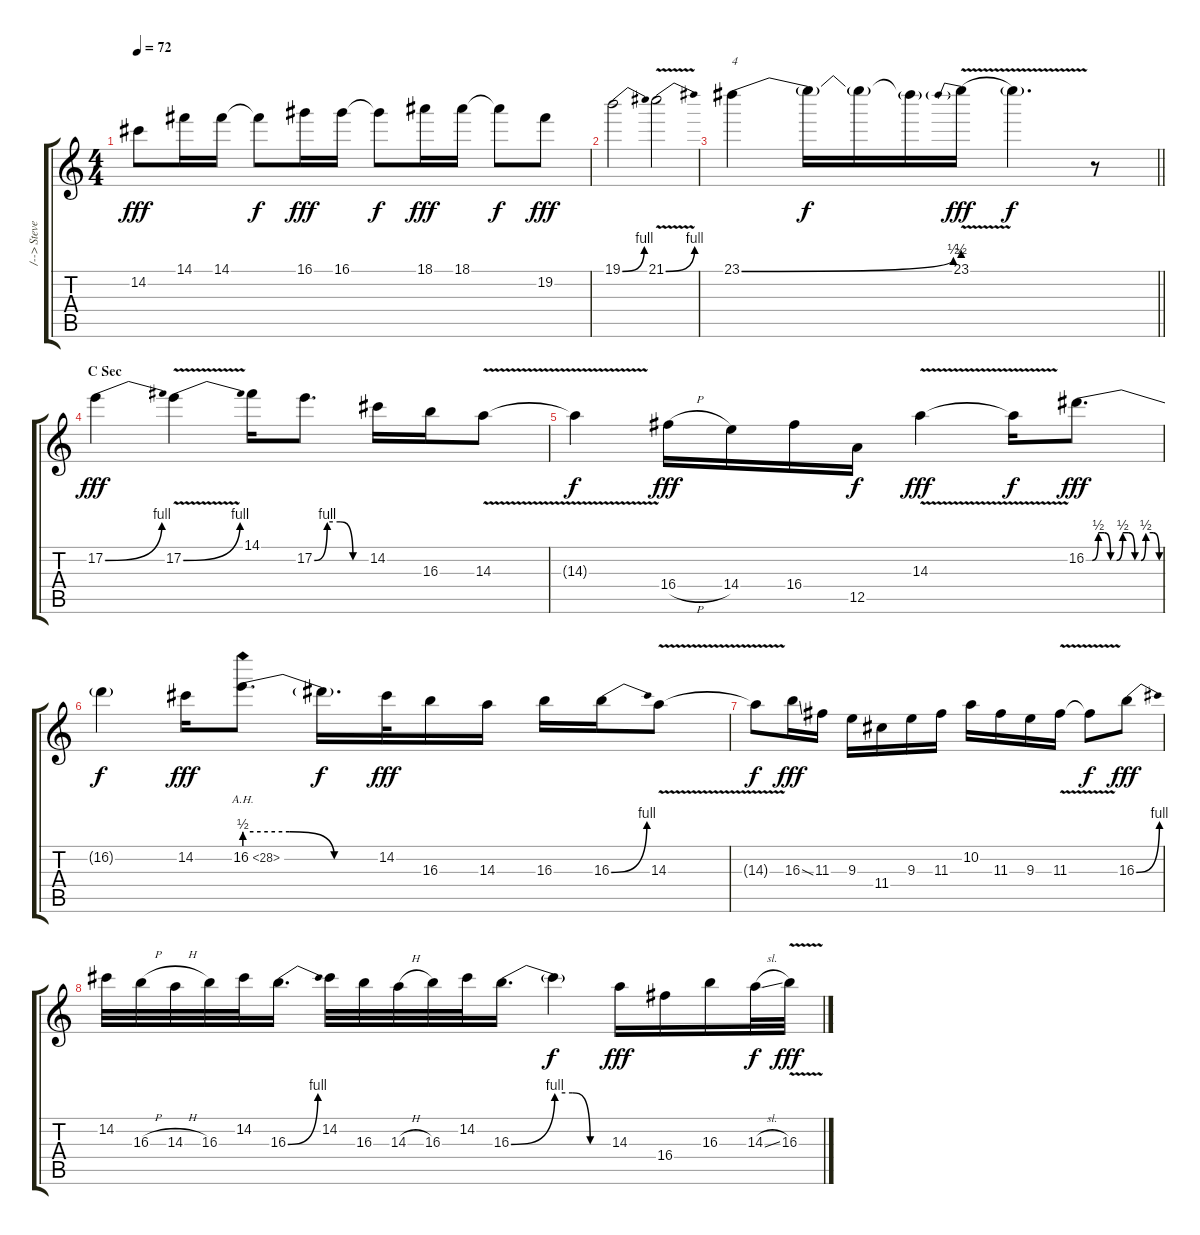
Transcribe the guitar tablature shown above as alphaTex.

\track ("/--> Steve Vai <---/" "/--> Steve") {instrument overdrivenguitar}
\staff {score tabs}
\tuning (E4 B3 G3 D3 A2 E2) {hide}
\ts (4 4)
\tempo 72
\clef g2
\ks c
14.2.8{dy fff} 14.1.16 14.1.16 14.1{t}.8{dy f} 16.1.16{dy fff} 16.1.16 16.1{t}.8{dy f} 18.1.16{dy fff} 18.1.16 18.1{t}.8{dy f} 19.2.8{dy fff} |
19.1{be (bend 0 0 60 4)}.2{txt ""} 21.1{be (bend 0 0 60 4) v}.2 |
\barLineRight lightlight
23.1{be (bend 0 0 60 2)}.4{txt "4"} 23.1{t}.16{dy f} 23.1{t}.16 23.1{t}.16 23.1{be (prebend 0 2 60 2) v}.16{dy fff} 23.1{t}.4{d dy f} r.8 |
\section ("" "C Sec")
17.2{be (bend 0 0 60 4)}.4{txt "" dy fff} 17.2{be (bend 0 0 60 4) v}.4 14.1.16 17.2{be (custom 0 0 15 4 30 4 45 0 60 0)}.8{d} 14.2.16 16.3.16 14.3{v}.8{txt ""} |
14.3{t}.4{dy f} 16.4{h}.16{dy fff} 14.4.16 16.4.16 12.5.16{dy f} 14.3{v}.4{dy fff} 14.3{t}.16{dy f} 16.2{be (custom 0 0 5 0 10 2 15 2 20 0 25 0 30 2 35 2 40 0 45 0 49 2 55 2 60 0)}.8{d dy fff} |
16.2{t}.4{txt "" dy f} 14.2.16{dy fff} 16.2{be (custom 0 2 20 2 40 0 60 0) ah 12}.8{d} 16.2{t}.16{d dy f} 14.2.32{dy fff} 16.3.16 14.3.16 16.3.16 16.3{be (bend 0 0 60 4)}.16 14.3{v}.8{txt ""} |
14.3{t}.8{dy f} 16.3{ss}.16{dy fff} 11.3.16 9.3.16 11.4.16 9.3.16 11.3.16 10.2.16 11.3.16 9.3.16 11.3{v}.16 11.3{t}.8{dy f} 16.3{be (bend 0 0 60 4)}.8{dy fff} |
14.2.32{txt ""} 16.3{h}.32 14.3{h}.32 16.3.32 14.2.32 16.3{be (bend 0 0 60 4)}.16{d} 14.2.32 16.3.32 14.3{h}.32 16.3.32 14.2.32 16.3{be (bend 0 0 60 4)}.16{d} 16.3{be (custom 0 4 20 4 40 0 60 0) t}.4{dy f} 14.3.16{dy fff} 16.4.16 16.3.16{txt ""} 14.3{sl}.32{dy f} 16.3{v}.32{dy fff}
